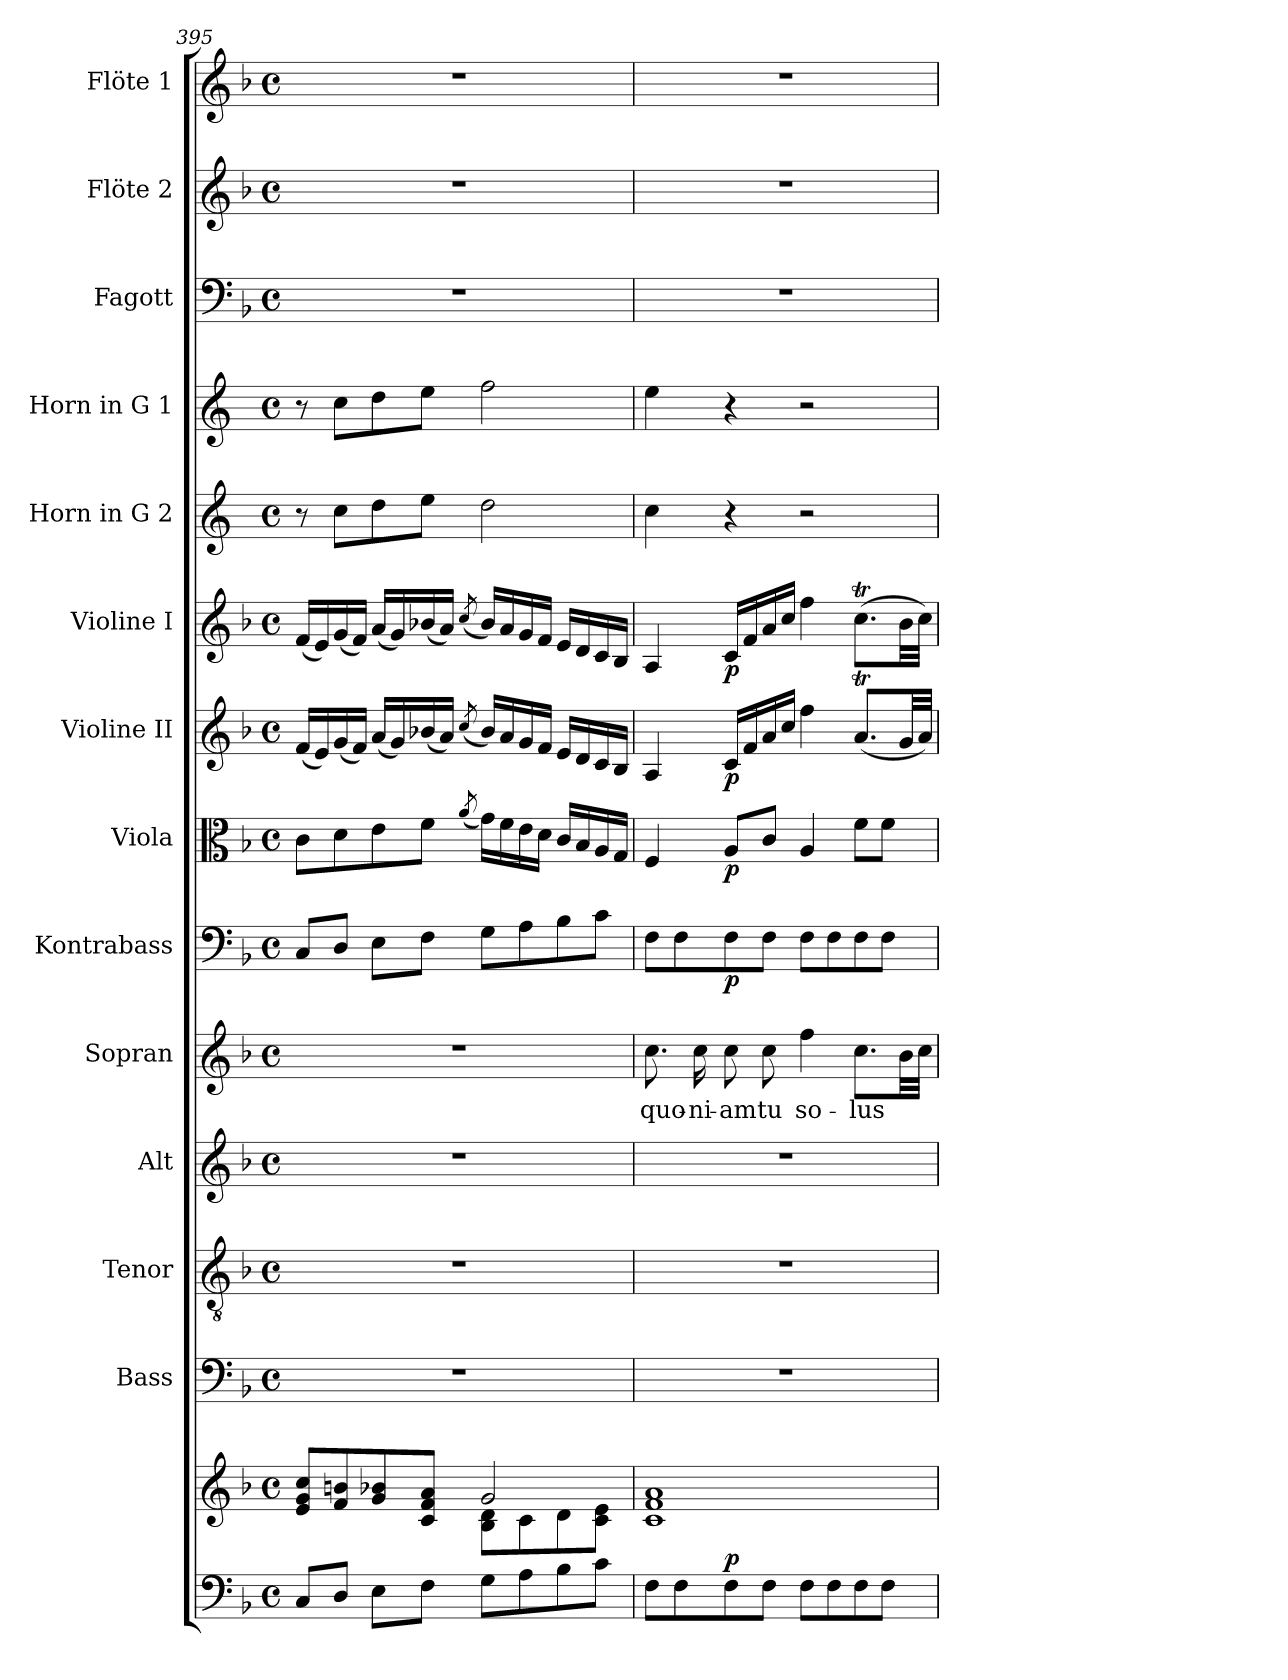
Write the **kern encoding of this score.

**kern	**kern	**dynam	**kern	**kern	**kern	**kern	**text	**kern	**dynam	**kern	**dynam	**kern	**dynam	**kern	**dynam	**kern	**kern	**kern	**kern	**kern
*part14	*part14	*part14	*part13	*part12	*part11	*part10	*part10	*part9	*part9	*part8	*part8	*part7	*part7	*part6	*part6	*part5	*part4	*part3	*part2	*part1
*staff15	*staff14	*staff14/15	*staff13	*staff12	*staff11	*staff10	*staff10	*staff9	*staff9	*staff8	*staff8	*staff7	*staff7	*staff6	*staff6	*staff5	*staff4	*staff3	*staff2	*staff1
*	*	*	*I"Bass	*I"Tenor	*I"Alt	*I"Sopran	*	*I"Kontrabass	*	*I"Viola	*	*I"Violine II	*	*I"Violine I	*	*I"Horn in G 2	*I"Horn in G 1	*I"Fagott	*I"Flöte 2	*I"Flöte 1
*	*	*	*I'B.	*I'T.	*I'A.	*I'S.	*	*I'Kb.	*	*I'Vla.	*	*I'Vl. II	*	*I'Vl. I	*	*	*	*I'Fg.	*I'Fl. 2	*I'Fl. 1
*clefF4	*clefG2	*	*clefF4	*clefGv2	*clefG2	*clefG2	*	*clefF4	*	*clefC3	*	*clefG2	*	*clefG2	*	*clefG2	*clefG2	*clefF4	*clefG2	*clefG2
*	*	*	*	*	*	*	*	*ITrd7c12	*	*	*	*	*	*	*	*ITrd4c7	*ITrd4c7	*	*	*
*k[b-]	*k[b-]	*	*k[b-]	*k[b-]	*k[b-]	*k[b-]	*	*k[b-]	*	*k[b-]	*	*k[b-]	*	*k[b-]	*	*k[b-]	*k[b-]	*k[b-]	*k[b-]	*k[b-]
*F:	*F:	*	*F:	*F:	*F:	*F:	*	*F:	*	*F:	*	*F:	*	*F:	*	*F:	*F:	*F:	*F:	*F:
*M4/4	*M4/4	*	*M4/4	*M4/4	*M4/4	*M4/4	*	*M4/4	*	*M4/4	*	*M4/4	*	*M4/4	*	*M4/4	*M4/4	*M4/4	*M4/4	*M4/4
*met(c)	*met(c)	*	*met(c)	*met(c)	*met(c)	*met(c)	*	*met(c)	*	*met(c)	*	*met(c)	*	*met(c)	*	*met(c)	*met(c)	*met(c)	*met(c)	*met(c)
=395	=395	=395	=395	=395	=395	=395	=395	=395	=395	=395	=395	=395	=395	=395	=395	=395	=395	=395	=395	=395
*	*^	*	*	*	*	*	*	*	*	*	*	*	*	*	*	*	*	*	*	*
8C/L	8e/ 8g/ 8cc/L	2ryy	.	1r	1r	1r	1r	.	8CC/L	.	8c\L	.	(<16f/LL	.	(<16f/LL	.	8r	8r	1r	1r	1r
.	.	.	.	.	.	.	.	.	.	.	.	.	16e/)	.	16e/)	.	.	.	.	.	.
8D/J	8f/ 8bn/	.	.	.	.	.	.	.	8DD/J	.	8d\	.	(<16g/	.	(<16g/	.	8f\L	8f\L	.	.	.
.	.	.	.	.	.	.	.	.	.	.	.	.	16f/JJ)	.	16f/JJ)	.	.	.	.	.	.
8E\L	8g/ 8b-X/	.	.	.	.	.	.	.	8EE\L	.	8e\	.	(<16a/LL	.	(<16a/LL	.	8g\	8g\	.	.	.
.	.	.	.	.	.	.	.	.	.	.	.	.	16g/)	.	16g/)	.	.	.	.	.	.
8F\J	8c/ 8f/ 8a/J	.	.	.	.	.	.	.	8FF\J	.	8f\J	.	(<16b-X/	.	(<16b-X/	.	8a\J	8a\J	.	.	.
.	.	.	.	.	.	.	.	.	.	.	.	.	16a/JJ)	.	16a/JJ)	.	.	.	.	.	.
.	.	.	.	.	.	.	.	.	.	.	(<8qa/	.	(<8qcc/	.	(<8qcc/	.	.	.	.	.	.
8G\L	2g/	8B-\ 8d\L	.	.	.	.	.	.	8GG\L	.	16g\LL)	.	16b-/LL)	.	16b-/LL)	.	2g\	2b-\	.	.	.
.	.	.	.	.	.	.	.	.	.	.	16f\	.	16a/	.	16a/	.	.	.	.	.	.
8A\	.	8c\	.	.	.	.	.	.	8AA\	.	16e\	.	16g/	.	16g/	.	.	.	.	.	.
.	.	.	.	.	.	.	.	.	.	.	16d\JJ	.	16f/JJ	.	16f/JJ	.	.	.	.	.	.
8B-\	.	8d\	.	.	.	.	.	.	8BB-\	.	16c/LL	.	16e/LL	.	16e/LL	.	.	.	.	.	.
.	.	.	.	.	.	.	.	.	.	.	16B-/	.	16d/	.	16d/	.	.	.	.	.	.
8c\J	.	8c\ 8e\J	.	.	.	.	.	.	8C\J	.	16A/	.	16c/	.	16c/	.	.	.	.	.	.
.	.	.	.	.	.	.	.	.	.	.	16G/JJ	.	16B-/JJ	.	16B-/JJ	.	.	.	.	.	.
*	*v	*v	*	*	*	*	*	*	*	*	*	*	*	*	*	*	*	*	*	*	*
=396	=396	=396	=396	=396	=396	=396	=396	=396	=396	=396	=396	=396	=396	=396	=396	=396	=396	=396	=396	=396
!	!	!	!	!	!	!	!LO:LY:b	!	!	!	!	!	!	!	!	!	!	!	!	!
8F\L	1c 1f 1a	.	1r	1r	1r	8.cc\	quo-	8FF\L	.	4F/	.	4A/	.	4A/	.	4f\	4a\	1r	1r	1r
8F\	.	.	.	.	.	.	.	8FF\	.	.	.	.	.	.	.	.	.	.	.	.
!	!	!	!	!	!	!	!LO:LY:b	!	!	!	!	!	!	!	!	!	!	!	!	!
.	.	.	.	.	.	16cc\	-ni-	.	.	.	.	.	.	.	.	.	.	.	.	.
!	!	!LO:DY:a=2	!	!	!	!	!LO:LY:b	!	!LO:DY:b	!	!LO:DY:b	!	!LO:DY:b	!	!LO:DY:b	!	!	!	!	!
8F\	.	p	.	.	.	8cc\	-am	8FF\	p	8A/L	p	16c/LL	p	16c/LL	p	4r	4r	.	.	.
.	.	.	.	.	.	.	.	.	.	.	.	16f/	.	16f/	.	.	.	.	.	.
!	!	!	!	!	!	!	!LO:LY:b	!	!	!	!	!	!	!	!	!	!	!	!	!
8F\J	.	.	.	.	.	8cc\	tu	8FF\J	.	8c/J	.	16a/	.	16a/	.	.	.	.	.	.
.	.	.	.	.	.	.	.	.	.	.	.	16cc/JJ	.	16cc/JJ	.	.	.	.	.	.
!	!	!	!	!	!	!	!LO:LY:b	!	!	!	!	!	!	!	!	!	!	!	!	!
8F\L	.	.	.	.	.	4ff\	so-	8FF\L	.	4A/	.	4ff\	.	4ff\	.	2r	2r	.	.	.
8F\	.	.	.	.	.	.	.	8FF\	.	.	.	.	.	.	.	.	.	.	.	.
!	!	!	!	!	!	!	!LO:LY:b	!	!	!	!	!	!	!	!	!	!	!	!	!
8F\	.	.	.	.	.	8.cc\L	-lus	8FF\	.	8f\L	.	(<8.at/L	.	(>8.ccT\L	.	.	.	.	.	.
8F\J	.	.	.	.	.	.	.	8FF\J	.	8f\J	.	.	.	.	.	.	.	.	.	.
.	.	.	.	.	.	32b-\LL	.	.	.	.	.	32g/LL	.	32b-\LL	.	.	.	.	.	.
.	.	.	.	.	.	32cc\JJJ	.	.	.	.	.	32a/JJJ)	.	32cc\JJJ)	.	.	.	.	.	.
=	=	=	=	=	=	=	=	=	=	=	=	=	=	=	=	=	=	=	=	=
*-	*-	*-	*-	*-	*-	*-	*-	*-	*-	*-	*-	*-	*-	*-	*-	*-	*-	*-	*-	*-
